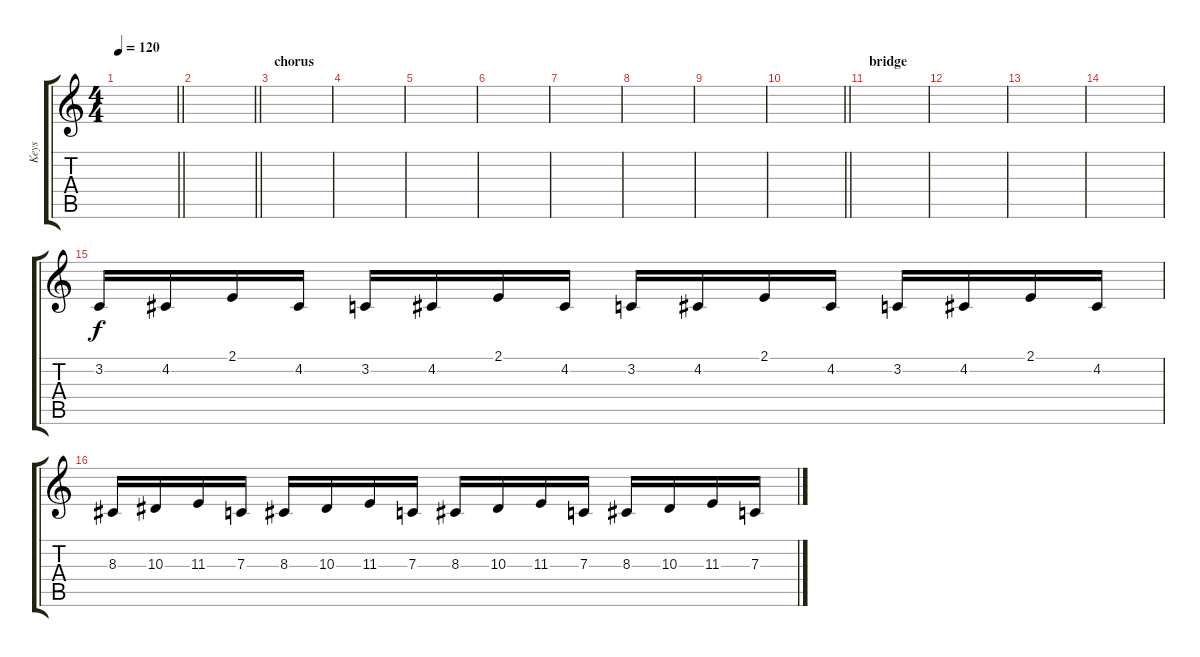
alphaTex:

\track ("Keys" "Keys") {instrument electricgrandpiano}
\staff {score tabs}
\tuning (D4 A3 F3 C3 G2 C2) {hide}
\ts (4 4)
\tempo 120
\clef g2
\barLineRight lightlight
\ks c
|
\barLineRight lightlight
|
\section ("" "chorus")
|
|
|
|
|
|
|
\barLineRight lightlight
|
\section ("" "bridge")
|
|
|
|
3.2.16 4.2.16 2.1.16 4.2.16 3.2.16 4.2.16 2.1.16 4.2.16 3.2.16 4.2.16 2.1.16 4.2.16 3.2.16 4.2.16 2.1.16 4.2.16 |
8.3.16 10.3.16 11.3.16 7.3.16 8.3.16 10.3.16 11.3.16 7.3.16 8.3.16 10.3.16 11.3.16 7.3.16 8.3.16 10.3.16 11.3.16 7.3.16
